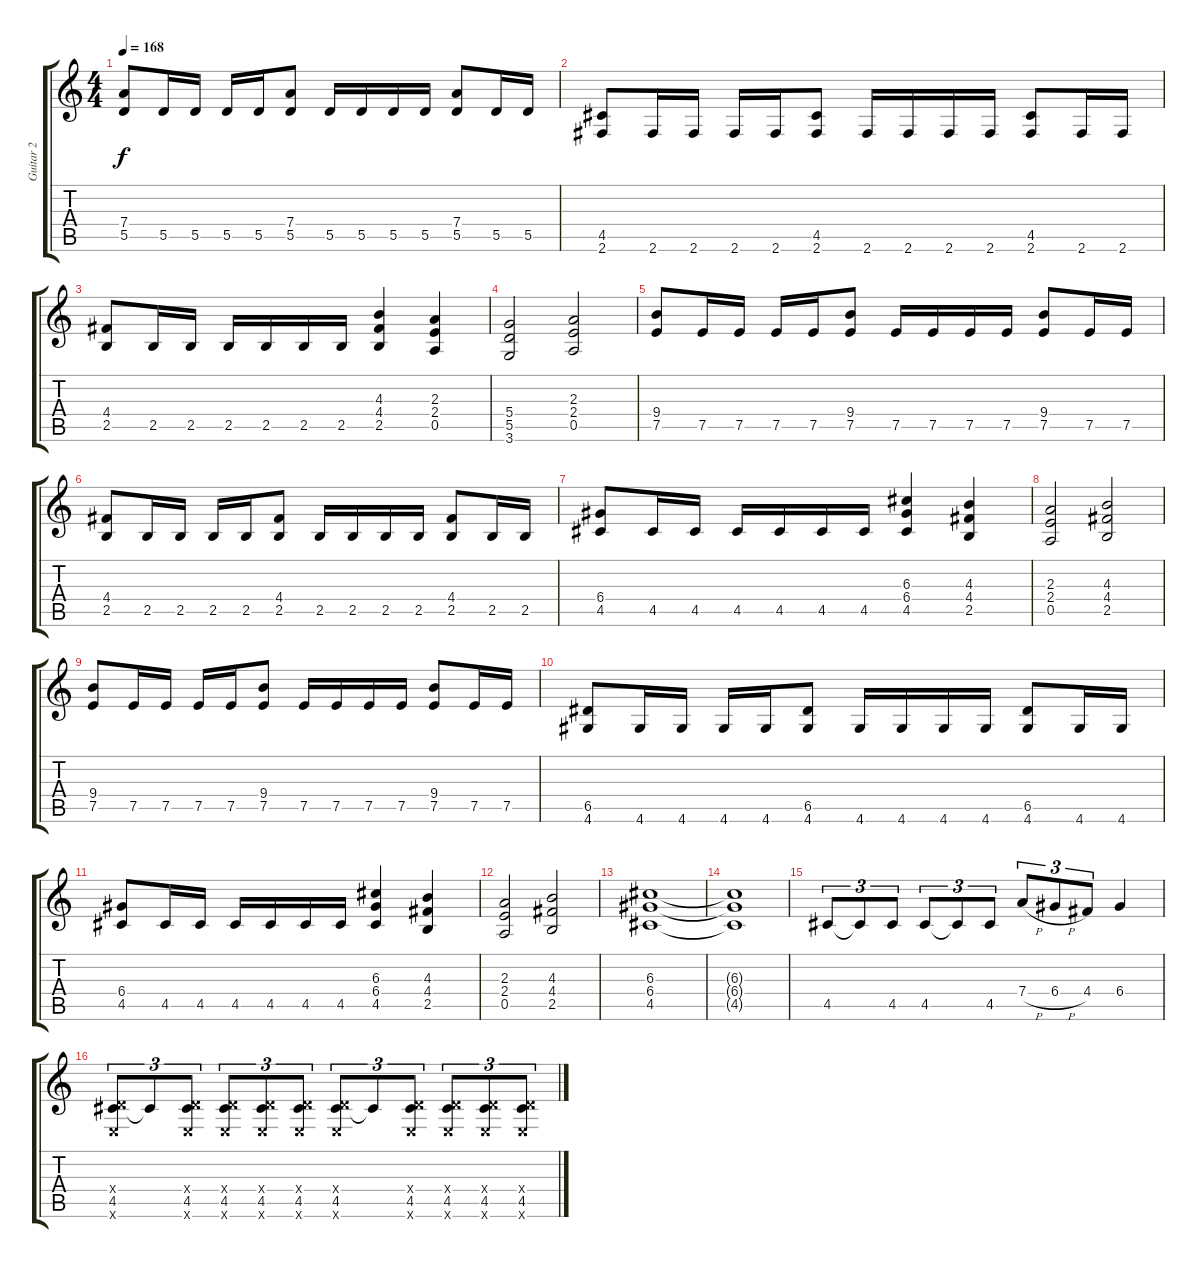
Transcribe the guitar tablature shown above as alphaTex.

\track ("Guitar 2" "Guitar 2") {instrument distortionguitar}
\staff {score tabs}
\tuning (E4 B3 G3 D3 A2 E2) {hide}
\ts (4 4)
\tempo 168
\clef g2
\ks c
(7.4 5.5).8{dy f} 5.5.16 5.5.16 5.5.16 5.5.16 (7.4 5.5).8 5.5.16 5.5.16 5.5.16 5.5.16 (7.4 5.5).8 5.5.16 5.5.16 |
(4.5 2.6).8 2.6.16 2.6.16 2.6.16 2.6.16 (4.5 2.6).8 2.6.16 2.6.16 2.6.16 2.6.16 (4.5 2.6).8 2.6.16 2.6.16 |
(4.4 2.5).8 2.5.16 2.5.16 2.5.16 2.5.16 2.5.16 2.5.16 (4.3 4.4 2.5).4 (2.3 2.4 0.5).4 |
(5.4 5.5 3.6).2 (2.3 2.4 0.5).2 |
\section ("" "")
(9.4 7.5).8 7.5.16 7.5.16 7.5.16 7.5.16 (9.4 7.5).8 7.5.16 7.5.16 7.5.16 7.5.16 (9.4 7.5).8 7.5.16 7.5.16 |
(4.4 2.5).8 2.5.16 2.5.16 2.5.16 2.5.16 (4.4 2.5).8 2.5.16 2.5.16 2.5.16 2.5.16 (4.4 2.5).8 2.5.16 2.5.16 |
(6.4 4.5).8 4.5.16 4.5.16 4.5.16 4.5.16 4.5.16 4.5.16 (6.3 6.4 4.5).4 (4.3 4.4 2.5).4 |
(2.3 2.4 0.5).2 (4.3 4.4 2.5).2 |
(9.4 7.5).8 7.5.16 7.5.16 7.5.16 7.5.16 (9.4 7.5).8 7.5.16 7.5.16 7.5.16 7.5.16 (9.4 7.5).8 7.5.16 7.5.16 |
(6.5 4.6).8 4.6.16 4.6.16 4.6.16 4.6.16 (6.5 4.6).8 4.6.16 4.6.16 4.6.16 4.6.16 (6.5 4.6).8 4.6.16 4.6.16 |
(6.4 4.5).8 4.5.16 4.5.16 4.5.16 4.5.16 4.5.16 4.5.16 (6.3 6.4 4.5).4 (4.3 4.4 2.5).4 |
(2.3 2.4 0.5).2 (4.3 4.4 2.5).2 |
(6.3 6.4 4.5).1 |
(6.3{t} 6.4{t} 4.5{t}).1 |
\section ("" "")
4.5.8{tu (3 2)} 4.5{t}.8{tu (3 2)} 4.5.8{tu (3 2)} 4.5.8{tu (3 2)} 4.5{t}.8{tu (3 2)} 4.5.8{tu (3 2)} 7.4{h}.8{tu (3 2)} 6.4{h}.8{tu (3 2)} 4.4.8{tu (3 2)} 6.4.4 |
(0.4{x} 4.5 0.6{x}).8{tu (3 2)} 4.5{t}.8{tu (3 2)} (0.4{x} 4.5 0.6{x}).8{tu (3 2)} (0.4{x} 4.5 0.6{x}).8{tu (3 2)} (0.4{x} 4.5 0.6{x}).8{tu (3 2)} (0.4{x} 4.5 0.6{x}).8{tu (3 2)} (0.4{x} 4.5 0.6{x}).8{tu (3 2)} 4.5{t}.8{tu (3 2)} (0.4{x} 4.5 0.6{x}).8{tu (3 2)} (0.4{x} 4.5 0.6{x}).8{tu (3 2)} (0.4{x} 4.5 0.6{x}).8{tu (3 2)} (0.4{x} 4.5 0.6{x}).8{tu (3 2)}
